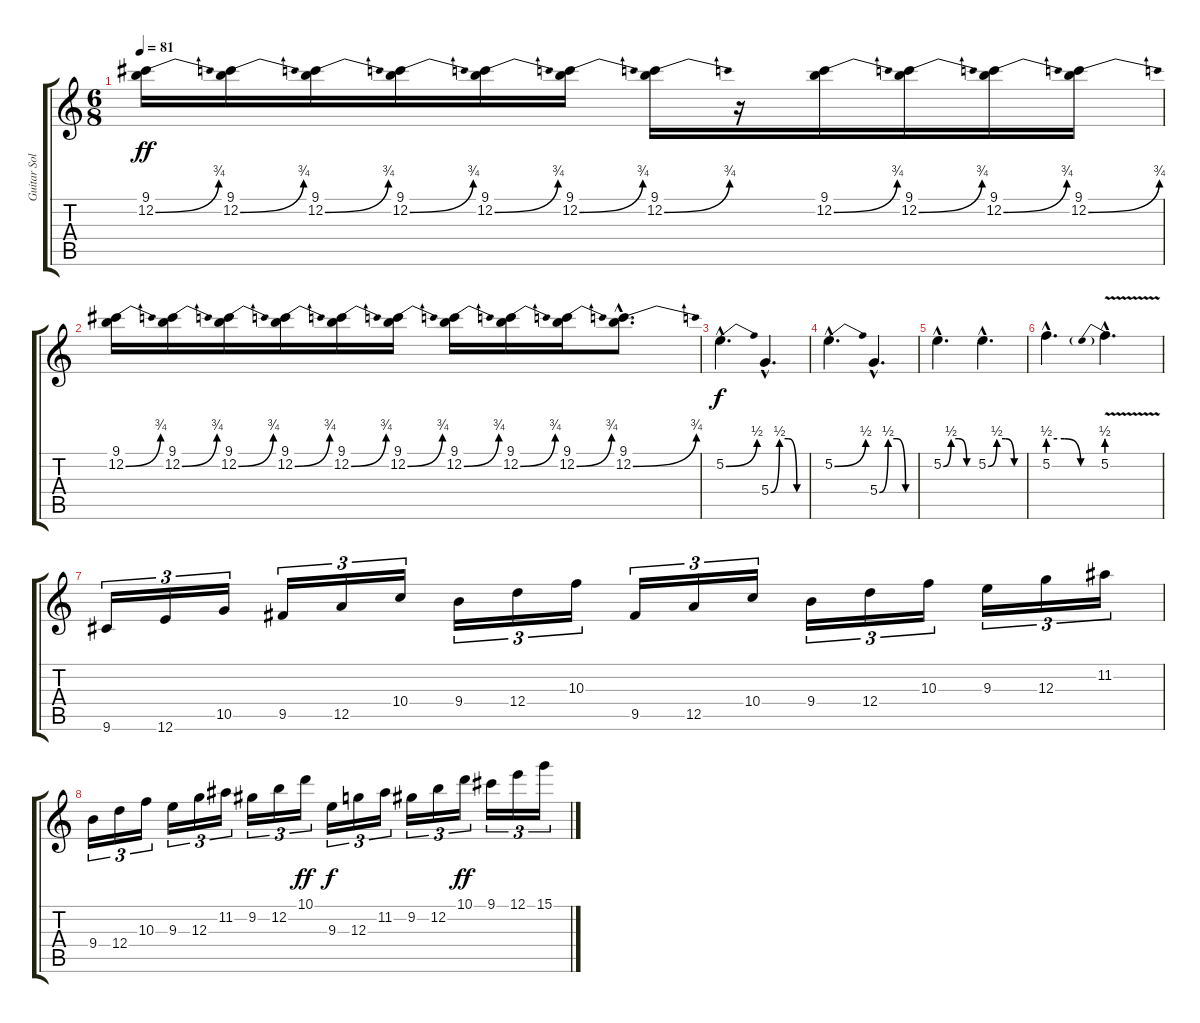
\track ("Guitar Solo" "Guitar Sol") {instrument overdrivenguitar}
\staff {score tabs}
\tuning (E4 B3 G3 D3 A2 E2) {hide}
\ts (6 8)
\tempo 81
\clef g2
\ks c
(9.1 12.2{be (bend 0 0 60 3)}).16{dy ff} (9.1 12.2{be (bend 0 0 60 3)}).16 (9.1 12.2{be (bend 0 0 60 3)}).16 (9.1 12.2{be (bend 0 0 60 3)}).16 (9.1 12.2{be (bend 0 0 60 3)}).16 (9.1 12.2{be (bend 0 0 60 3)}).16 (9.1 12.2{be (bend 0 0 60 3)}).16 r.16 (9.1 12.2{be (bend 0 0 60 3)}).16 (9.1 12.2{be (bend 0 0 60 3)}).16 (9.1 12.2{be (bend 0 0 60 3)}).16 (9.1 12.2{be (bend 0 0 60 3)}).16 |
(9.1 12.2{be (bend 0 0 60 3)}).16 (9.1 12.2{be (bend 0 0 60 3)}).16 (9.1 12.2{be (bend 0 0 60 3)}).16 (9.1 12.2{be (bend 0 0 60 3)}).16 (9.1 12.2{be (bend 0 0 60 3)}).16 (9.1 12.2{be (bend 0 0 60 3)}).16 (9.1 12.2{be (bend 0 0 60 3)}).16 (9.1 12.2{be (bend 0 0 60 3)}).16 (9.1 12.2{be (bend 0 0 60 3)}).16 (9.1{hac} 12.2{be (bend 0 0 60 3) hac}).8{d} |
5.2{be (bend 0 0 60 2) hac}.4{d dy f} 5.4{be (custom 0 0 15 2 30 2 45 0 60 0) hac}.4{d} |
5.2{be (bend 0 0 60 2) hac}.4{d} 5.4{be (custom 0 0 15 2 30 2 45 0 60 0) hac}.4{d} |
5.2{be (custom 0 0 15 2 30 2 45 0 60 0) hac}.4{d} 5.2{be (custom 0 0 15 2 30 2 45 0 60 0) hac}.4{d} |
5.2{be (custom 0 2 20 2 40 0 60 0) hac}.4{d} 5.2{be (prebend 0 2 60 2) v hac}.4{d} |
9.6.16{tu (3 2)} 12.6.16{tu (3 2)} 10.5.16{tu (3 2)} 9.5.16{tu (3 2)} 12.5.16{tu (3 2)} 10.4.16{tu (3 2)} 9.4.16{tu (3 2)} 12.4.16{tu (3 2)} 10.3.16{tu (3 2)} 9.5.16{tu (3 2)} 12.5.16{tu (3 2)} 10.4.16{tu (3 2)} 9.4.16{tu (3 2)} 12.4.16{tu (3 2)} 10.3.16{tu (3 2)} 9.3.16{tu (3 2)} 12.3.16{tu (3 2)} 11.2.16{tu (3 2)} |
9.4.16{tu (3 2)} 12.4.16{tu (3 2)} 10.3.16{tu (3 2)} 9.3.16{tu (3 2)} 12.3.16{tu (3 2)} 11.2.16{tu (3 2)} 9.2.16{tu (3 2)} 12.2.16{tu (3 2)} 10.1.16{tu (3 2) dy ff} 9.3.16{tu (3 2) dy f} 12.3.16{tu (3 2)} 11.2.16{tu (3 2)} 9.2.16{tu (3 2)} 12.2.16{tu (3 2)} 10.1.16{tu (3 2) dy ff} 9.1.16{tu (3 2)} 12.1.16{tu (3 2)} 15.1.16{tu (3 2)}
